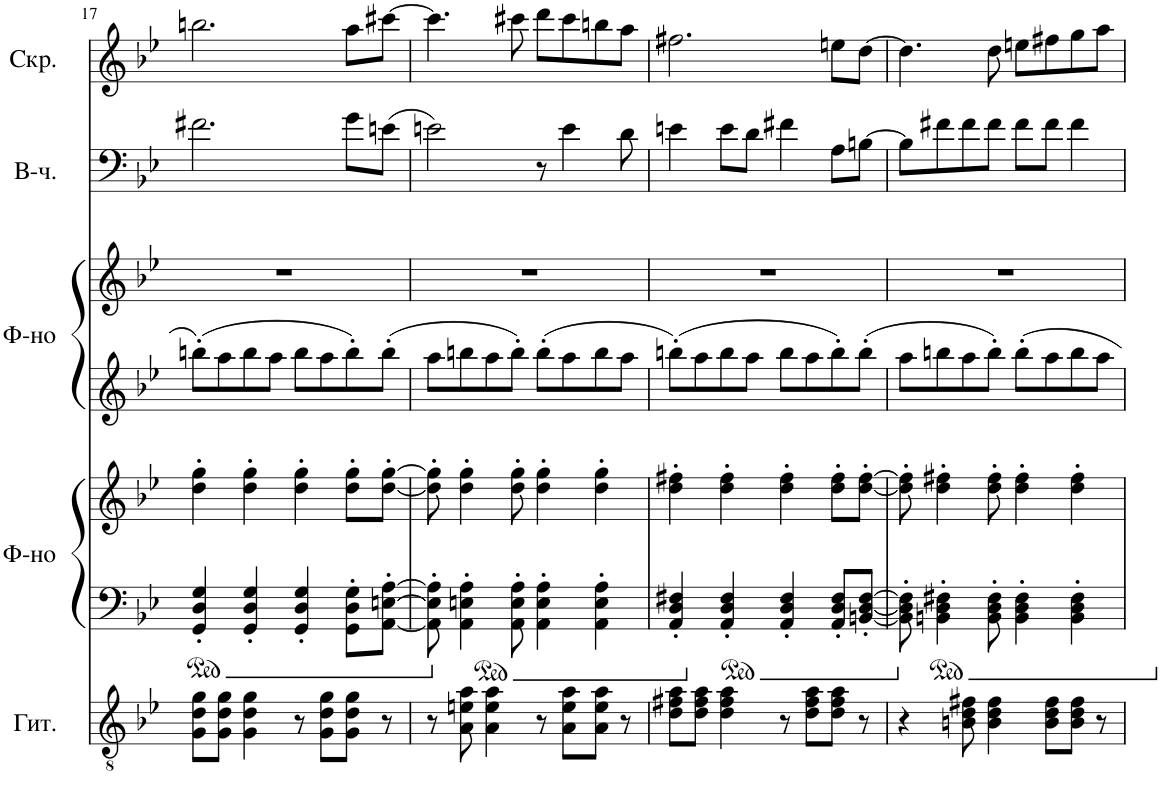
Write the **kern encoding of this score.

**kern	**kern	**kern	**kern	**kern	**kern	**kern
*part5	*part4	*part4	*part3	*part3	*part2	*part1
*staff7	*staff6	*staff5	*staff4	*staff3	*staff2	*staff1
*I"Акустическая гитара	*I"Фортепиано	*	*I"Фортепиано	*	*I"Виолончель	*I"Скрипка
!!LO:PB:g=z
*clefGv2	*clefF4	*clefG2	*clefG2	*clefG2	*clefF4	*clefG2
*k[b-e-]	*k[b-e-]	*k[b-e-]	*k[b-e-]	*k[b-e-]	*k[b-e-]	*k[b-e-]
*M4/4	*M4/4	*M4/4	*M4/4	*M4/4	*M4/4	*M4/4
=17	=17	=17	=17	=17	=17	=17
8G\ 8d\ 8g\L	4GG/' 4D/' 4G/'	4dd\' 4gg\'	8bbn'\L	1r	2.f#X\	2.bbn\
8G\ 8d\ 8g\J	.	.	8aa\	.	.	.
4G\ 4d\ 4g\	4GG/' 4D/' 4G/'	4dd\' 4gg\'	8bb\	.	.	.
.	.	.	8aa\J	.	.	.
8r	4GG/' 4D/' 4G/'	4dd\' 4gg\'	8bb\L	.	.	.
8G\ 8d\ 8g\L	.	.	8aa\	.	.	.
8G\ 8d\ 8g\J	8GG\' 8D\' 8G\'L	8dd\' 8gg\'L	8bb'\	.	8g\L	8aa\L
8r	[8AA\' [8En\' [8A\'J	[8dd\' [8gg\'J	8bb'\J	.	(8en\J	[8ccc#X\J
=18	=18	=18	=18	=18	=18	=18
8r	8AA\]' 8E\]' 8A\]'	8dd\]' 8gg\]'	8aa\L	1r	2en\)	4.ccc#\]
8A\ 8en\ 8a\	4AA\' 4En\' 4A\'	4dd\' 4gg\'	8bbn\	.	.	.
4A\ 4e\ 4a\	.	.	8aa\	.	.	.
.	8AA\' 8E\' 8A\'	8dd\' 8gg\'	8bb'\J	.	.	8ccc#X\
8r	4AA\' 4E\' 4A\'	4dd\' 4gg\'	8bb'\L	.	8r	8ddd\L
8A\ 8e\ 8a\L	.	.	8aa\	.	4e\	8ccc#\
8A\ 8e\ 8a\J	4AA\' 4E\' 4A\'	4dd\' 4gg\'	8bb\	.	.	8bbn\
8r	.	.	8aa\J	.	8d\	8aa\J
=19	=19	=19	=19	=19	=19	=19
8d\ 8f#X\ 8a\L	4AA/' 4D/' 4F#X/'	4dd\' 4ff#X\'	8bbn'\L	1r	4en\	2.ff#X\
8d\ 8f#\ 8a\J	.	.	8aa\	.	.	.
4d\ 4f#\ 4a\	4AA/' 4D/' 4F#/'	4dd\' 4ff#\'	8bb\	.	8e\L	.
.	.	.	8aa\J	.	8d\J	.
8r	4AA/' 4D/' 4F#/'	4dd\' 4ff#\'	8bb\L	.	4f#X\	.
8d\ 8f#\ 8a\L	.	.	8aa\	.	.	.
8d\ 8f#\ 8a\J	8AA/' 8D/' 8F#/'L	8dd\' 8ff#\'L	8bb'\	.	8A\L	8een\L
8r	[8BBn/' [8D/' [8F#/'J	[8dd\' [8ff#\'J	8bb'\J	.	[8Bn\J	[8dd\J
=20	=20	=20	=20	=20	=20	=20
4r	8BB\]' 8D\]' 8F#\]'	8dd\]' 8ff#\]'	8aa\L	1r	8B\L]	4.dd\]
.	4BBn\' 4D\' 4F#X\'	4dd\' 4ff#X\'	8bbn\	.	8f#X\	.
8Bn\ 8d\ 8f#X\	.	.	8aa\	.	8f#\	.
4B\ 4d\ 4f#\	8BB\' 8D\' 8F#\'	8dd\' 8ff#\'	8bb'\J	.	8f#\J	8dd\
.	4BB\' 4D\' 4F#\'	4dd\' 4ff#\'	8bb'\L	.	8f#\L	8een\L
8B\ 8d\ 8f#\L	.	.	8aa\	.	8f#\J	8ff#X\
8B\ 8d\ 8f#\J	4BB\' 4D\' 4F#\'	4dd\' 4ff#\'	8bb\	.	4f#\	8gg\
8r	.	.	8aa\J	.	.	8aa\J
=	=	=	=	=	=	=
*-	*-	*-	*-	*-	*-	*-
